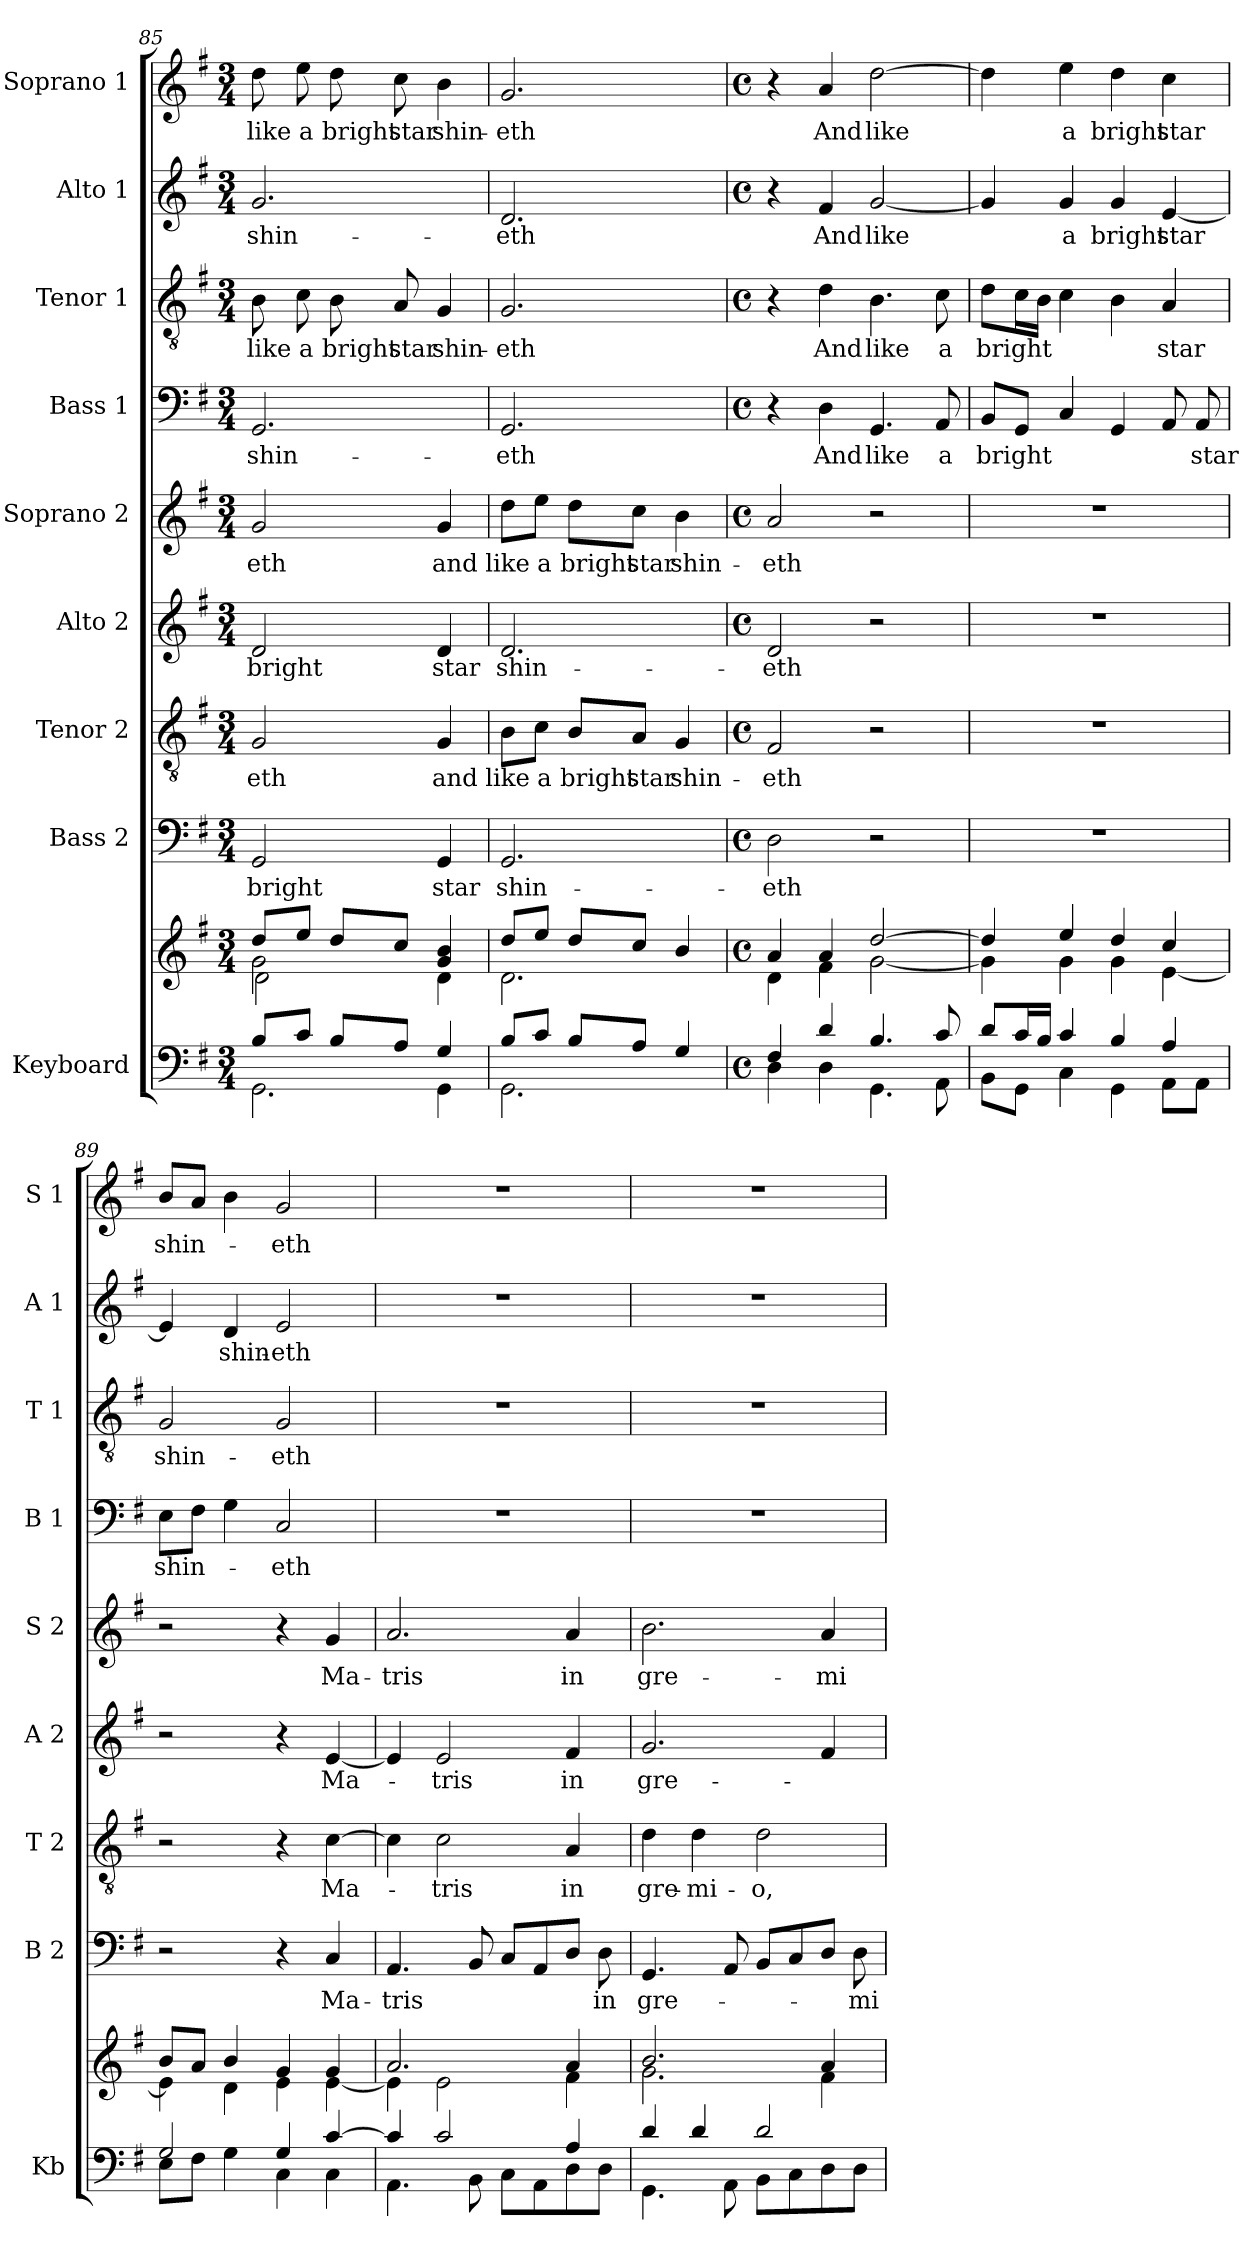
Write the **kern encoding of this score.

**kern	**kern	**kern	**text	**kern	**text	**kern	**text	**kern	**text	**kern	**text	**kern	**text	**kern	**text	**kern	**text
*part9	*part9	*part8	*part8	*part7	*part7	*part6	*part6	*part5	*part5	*part4	*part4	*part3	*part3	*part2	*part2	*part1	*part1
*staff10	*staff9	*staff8	*staff8	*staff7	*staff7	*staff6	*staff6	*staff5	*staff5	*staff4	*staff4	*staff3	*staff3	*staff2	*staff2	*staff1	*staff1
*I"Keyboard	*	*I"Bass 2	*	*I"Tenor 2	*	*I"Alto 2	*	*I"Soprano 2	*	*I"Bass 1	*	*I"Tenor 1	*	*I"Alto 1	*	*I"Soprano 1	*
*I'Kb	*	*I'B 2	*	*I'T 2	*	*I'A 2	*	*I'S 2	*	*I'B 1	*	*I'T 1	*	*I'A 1	*	*I'S 1	*
*clefF4	*clefG2	*clefF4	*	*clefGv2	*	*clefG2	*	*clefG2	*	*clefF4	*	*clefGv2	*	*clefG2	*	*clefG2	*
*k[f#]	*k[f#]	*k[f#]	*	*k[f#]	*	*k[f#]	*	*k[f#]	*	*k[f#]	*	*k[f#]	*	*k[f#]	*	*k[f#]	*
*G:	*G:	*G:	*	*G:	*	*G:	*	*G:	*	*G:	*	*G:	*	*G:	*	*G:	*
*M3/4	*M3/4	*M3/4	*	*M3/4	*	*M3/4	*	*M3/4	*	*M3/4	*	*M3/4	*	*M3/4	*	*M3/4	*
=85	=85	=85	=85	=85	=85	=85	=85	=85	=85	=85	=85	=85	=85	=85	=85	=85	=85
*^	*^	*	*	*	*	*	*	*	*	*	*	*	*	*	*	*	*
*	*^	*	*^	*	*	*	*	*	*	*	*	*	*	*	*	*	*	*	*
*	*	*^	*	*	*^	*	*	*	*	*	*	*	*	*	*	*	*	*	*	*	*
2G/yy	2.GG\	8B/L	2ryy	2g/yy	2g\	8dd/L	2d\	2GG/	bright	2G/	-eth	2d/	bright	2g/	-eth	2.GG/	shin-	8B\	like	2.g/	shin-	8dd\	like
.	.	8c/J	.	.	.	8ee/J	.	.	.	.	.	.	.	.	.	.	.	8c\	a	.	.	8ee\	a
.	.	8B/L	.	.	.	8dd/L	.	.	.	.	.	.	.	.	.	.	.	8B\	bright	.	.	8dd\	bright
.	.	8A/J	.	.	.	8cc/J	.	.	.	.	.	.	.	.	.	.	.	8A/	star	.	.	8cc\	star
4G/	.	4ryy	4GG\	4g/ 4b/	4ryy	4ryy	4d\	4GG/	star	4G/	and	4d/	star	4g/	and	.	.	4G/	shin-	.	.	4b\	shin-
*	*	*v	*v	*	*	*	*	*	*	*	*	*	*	*	*	*	*	*	*	*	*	*	*
*	*	*	*	*	*v	*v	*	*	*	*	*	*	*	*	*	*	*	*	*	*	*	*
=86	=86	=86	=86	=86	=86	=86	=86	=86	=86	=86	=86	=86	=86	=86	=86	=86	=86	=86	=86	=86	=86
2.G/yy	2.GG\	8B/L	2.g/yy	2.d\	8dd/L	2.GG/	shin-	8B\L	like	2.d/	shin-	8dd\L	like	2.GG/	-eth	2.G/	-eth	2.d/	-eth	2.g/	-eth
.	.	8c/J	.	.	8ee/J	.	.	8c\J	a	.	.	8ee\J	a	.	.	.	.	.	.	.	.
.	.	8B/L	.	.	8dd/L	.	.	8B/L	bright	.	.	8dd\L	bright	.	.	.	.	.	.	.	.
.	.	8A/J	.	.	8cc/J	.	.	8A/J	star	.	.	8cc\J	star	.	.	.	.	.	.	.	.
.	.	4G/	.	.	4b/	.	.	4G/	shin-	.	.	4b\	shin-	.	.	.	.	.	.	.	.
*v	*v	*v	*	*	*	*	*	*	*	*	*	*	*	*	*	*	*	*	*	*	*
*	*v	*v	*v	*	*	*	*	*	*	*	*	*	*	*	*	*	*	*	*
!!LO:LB:g=z
=87	=87	=87	=87	=87	=87	=87	=87	=87	=87	=87	=87	=87	=87	=87	=87	=87	=87
*M4/4	*M4/4	*M4/4	*	*M4/4	*	*M4/4	*	*M4/4	*	*M4/4	*	*M4/4	*	*M4/4	*	*M4/4	*
*met(c)	*met(c)	*met(c)	*	*met(c)	*	*met(c)	*	*met(c)	*	*met(c)	*	*met(c)	*	*met(c)	*	*met(c)	*
*^	*^	*	*	*	*	*	*	*	*	*	*	*	*	*	*	*	*
*	*^	*	*^	*	*	*	*	*	*	*	*	*	*	*	*	*	*	*	*
*	*	*^	*	*	*^	*	*	*	*	*	*	*	*	*	*	*	*	*	*	*	*
4F#/	4D\	4ryy	4ryy	4a/	4d\	4ryy	4ryy	2D\	-eth	2F#/	-eth	2d/	-eth	2a/	-eth	4r	.	4r	.	4r	.	4r	.
4ryy	4ryy	4d/	4D\	4ryy	4ryy	4a/	4f#\	.	.	.	.	.	.	.	.	4D\	And	4d\	And	4f#/	And	4a/	And
4.B/	4.GG\	2ryy	2ryy	[>2dd/	[<2g\	2ryy	2ryy	2r	.	2r	.	2r	.	2r	.	4.GG/	like	4.B\	like	[2g/	like	[2dd\	like
8c/	8AA\	.	.	.	.	.	.	.	.	.	.	.	.	.	.	8AA/	a	8c\	a	.	.	.	.
*	*v	*v	*v	*	*	*	*	*	*	*	*	*	*	*	*	*	*	*	*	*	*	*	*
*	*	*	*v	*v	*v	*	*	*	*	*	*	*	*	*	*	*	*	*	*	*	*
=88	=88	=88	=88	=88	=88	=88	=88	=88	=88	=88	=88	=88	=88	=88	=88	=88	=88	=88	=88
8d/L	8BB\L	4dd/]	4g\]	1r	.	1r	.	1r	.	1r	.	8BB/L	bright	8d\L	bright	4g/]	.	4dd\]	.
16c/L	8GG\J	.	.	.	.	.	.	.	.	.	.	8GG/J	.	16c\L	.	.	.	.	.
16B/JJ	.	.	.	.	.	.	.	.	.	.	.	.	.	16B\JJ	.	.	.	.	.
4c/	4C\	4ee/	4g\	.	.	.	.	.	.	.	.	4C/	.	4c\	.	4g/	a	4ee\	a
4B/	4GG\	4dd/	4g\	.	.	.	.	.	.	.	.	4GG/	.	4B\	.	4g/	bright	4dd\	bright
4A/	8AA\L	4cc/	[<4e\	.	.	.	.	.	.	.	.	8AA/	.	4A/	star	[4e/	star	4cc\	star
.	8AA\J	.	.	.	.	.	.	.	.	.	.	8AA/	star	.	.	.	.	.	.
=89	=89	=89	=89	=89	=89	=89	=89	=89	=89	=89	=89	=89	=89	=89	=89	=89	=89	=89	=89
*^	*^	*^	*^	*	*	*	*	*	*	*	*	*	*	*	*	*	*	*	*
2G/	8E\L	2ryy	2ryy	8b/L	4e\]	2ryy	2ryy	2r	.	2r	.	2r	.	2r	.	8E\L	shin-	2G/	shin-	4e/]	.	8b/L	shin-
.	8F#\J	.	.	8a/J	.	.	.	.	.	.	.	.	.	.	.	8F#\J	.	.	.	.	.	8a/J	.
.	4G\	.	.	4b/	4d\	.	.	.	.	.	.	.	.	.	.	4G\	.	.	.	4d/	shin-	4b\	.
4G/	4C\	4ryy	4ryy	4g/	4e\	4ryy	4ryy	4r	.	4r	.	4r	.	4r	.	2C/	-eth	2G/	-eth	2e/	-eth	2g/	-eth
4ryy	4ryy	[>4c/	4C\	4ryy	4ryy	4g/	[<4e\	4C/	Ma-	[4c\	Ma-	[4e/	Ma-	4g/	Ma-	.	.	.	.	.	.	.	.
*	*v	*v	*v	*	*	*	*	*	*	*	*	*	*	*	*	*	*	*	*	*	*	*	*
*	*	*	*v	*v	*v	*	*	*	*	*	*	*	*	*	*	*	*	*	*	*	*
=90	=90	=90	=90	=90	=90	=90	=90	=90	=90	=90	=90	=90	=90	=90	=90	=90	=90	=90	=90
4c/]	4.AA\	2.a/	4e\]	4.AA/	-tris	4c\]	.	4e/]	.	2.a/	-tris	1r	.	1r	.	1r	.	1r	.
2c/	.	.	2e\	.	.	2c\	-tris	2e/	-tris	.	.	.	.	.	.	.	.	.	.
.	8BB\	.	.	8BB/	.	.	.	.	.	.	.	.	.	.	.	.	.	.	.
.	8C\L	.	.	8C/L	.	.	.	.	.	.	.	.	.	.	.	.	.	.	.
.	8AA\	.	.	8AA/	.	.	.	.	.	.	.	.	.	.	.	.	.	.	.
4A/	8D\	4a/	4f#\	8D/J	.	4A/	in	4f#/	in	4a/	in	.	.	.	.	.	.	.	.
.	8D\J	.	.	8D\	in	.	.	.	.	.	.	.	.	.	.	.	.	.	.
=91	=91	=91	=91	=91	=91	=91	=91	=91	=91	=91	=91	=91	=91	=91	=91	=91	=91	=91	=91
4d/	4.GG\	2.b/	2.g\	4.GG/	gre-	4d\	gre-	2.g/	gre-	2.b\	gre-	1r	.	1r	.	1r	.	1r	.
4d/	.	.	.	.	.	4d\	-mi-	.	.	.	.	.	.	.	.	.	.	.	.
.	8AA\	.	.	8AA/	.	.	.	.	.	.	.	.	.	.	.	.	.	.	.
2d/	8BB\L	.	.	8BB/L	.	2d\	-o,	.	.	.	.	.	.	.	.	.	.	.	.
.	8C\	.	.	8C/	.	.	.	.	.	.	.	.	.	.	.	.	.	.	.
.	8D\	4a/	4f#\	8D/J	.	.	.	4f#/	.	4a/	-mi-	.	.	.	.	.	.	.	.
.	8D\J	.	.	8D\	-mi-	.	.	.	.	.	.	.	.	.	.	.	.	.	.
*v	*v	*	*	*	*	*	*	*	*	*	*	*	*	*	*	*	*	*	*
*	*v	*v	*	*	*	*	*	*	*	*	*	*	*	*	*	*	*	*
=	=	=	=	=	=	=	=	=	=	=	=	=	=	=	=	=	=
*-	*-	*-	*-	*-	*-	*-	*-	*-	*-	*-	*-	*-	*-	*-	*-	*-	*-
